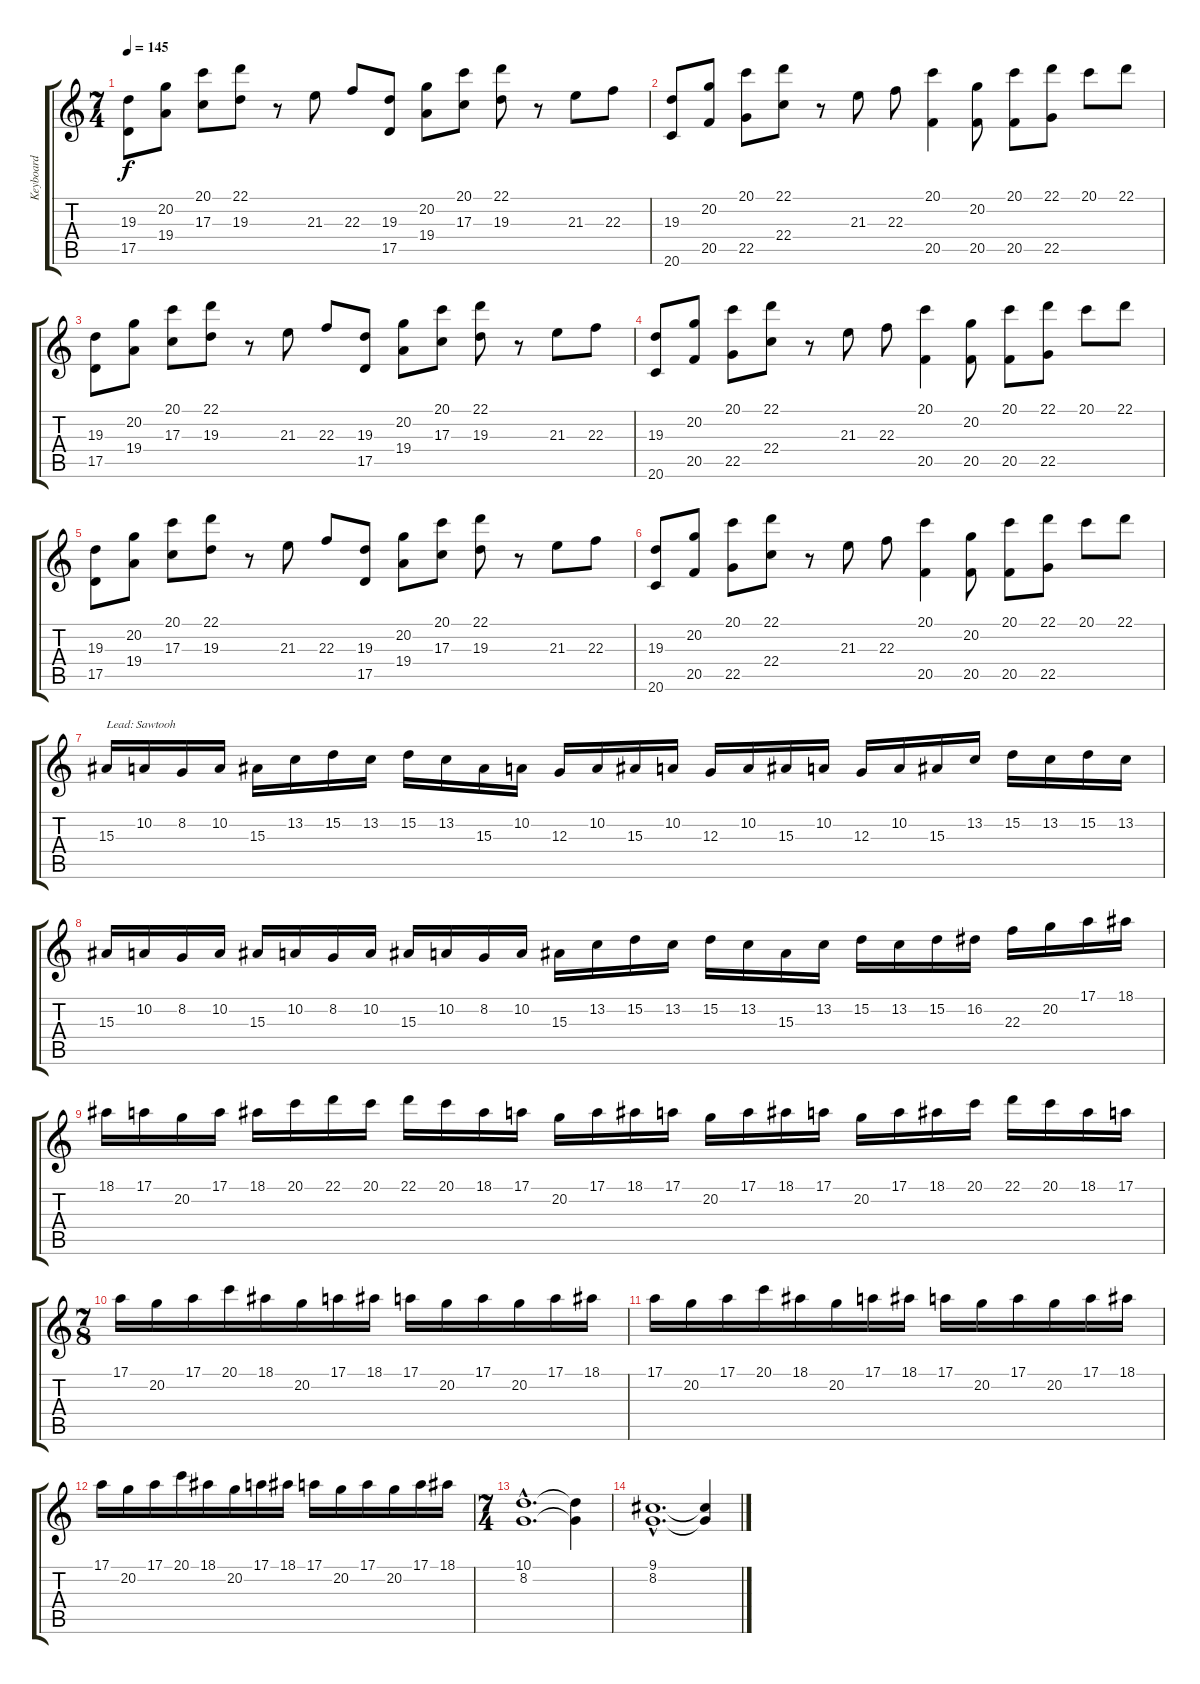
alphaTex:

\track ("Keyboard" "Keyboard") {instrument synthvoice}
\staff {score tabs}
\tuning (E4 B3 G3 D3 A2 E2) {hide}
\ts (7 4)
\tempo 145
\clef g2
\ks c
(19.3 17.5).8{dy f} (20.2 19.4).8 (20.1 17.3).8 (22.1 19.3).8 r.8 21.3.8 22.3.8 (19.3 17.5).8 (20.2 19.4).8 (20.1 17.3).8 (22.1 19.3).8 r.8 21.3.8 22.3.8 |
(19.3 20.6).8 (20.2 20.5).8 (20.1 22.5).8 (22.1 22.4).8 r.8 21.3.8 22.3.8 (20.1 20.5).4 (20.2 20.5).8 (20.1 20.5).8 (22.1 22.5).8 20.1.8 22.1.8 |
(19.3 17.5).8 (20.2 19.4).8 (20.1 17.3).8 (22.1 19.3).8 r.8 21.3.8 22.3.8 (19.3 17.5).8 (20.2 19.4).8 (20.1 17.3).8 (22.1 19.3).8 r.8 21.3.8 22.3.8 |
(19.3 20.6).8 (20.2 20.5).8 (20.1 22.5).8 (22.1 22.4).8 r.8 21.3.8 22.3.8 (20.1 20.5).4 (20.2 20.5).8 (20.1 20.5).8 (22.1 22.5).8 20.1.8 22.1.8 |
(19.3 17.5).8 (20.2 19.4).8 (20.1 17.3).8 (22.1 19.3).8 r.8 21.3.8 22.3.8 (19.3 17.5).8 (20.2 19.4).8 (20.1 17.3).8 (22.1 19.3).8 r.8 21.3.8 22.3.8 |
(19.3 20.6).8 (20.2 20.5).8 (20.1 22.5).8 (22.1 22.4).8 r.8 21.3.8 22.3.8 (20.1 20.5).4 (20.2 20.5).8 (20.1 20.5).8 (22.1 22.5).8 20.1.8 22.1.8 |
15.3.16{txt "Lead: Sawtooh" instrument lead2sawtooth} 10.2.16 8.2.16 10.2.16 15.3.16 13.2.16 15.2.16 13.2.16 15.2.16 13.2.16 15.3.16 10.2.16 12.3.16 10.2.16 15.3.16 10.2.16 12.3.16 10.2.16 15.3.16 10.2.16 12.3.16 10.2.16 15.3.16 13.2.16 15.2.16 13.2.16 15.2.16 13.2.16 |
15.3.16 10.2.16 8.2.16 10.2.16 15.3.16 10.2.16 8.2.16 10.2.16 15.3.16 10.2.16 8.2.16 10.2.16 15.3.16 13.2.16 15.2.16 13.2.16 15.2.16 13.2.16 15.3.16 13.2.16 15.2.16 13.2.16 15.2.16 16.2.16 22.3.16 20.2.16 17.1.16 18.1.16 |
18.1.16 17.1.16 20.2.16 17.1.16 18.1.16 20.1.16 22.1.16 20.1.16 22.1.16 20.1.16 18.1.16 17.1.16 20.2.16 17.1.16 18.1.16 17.1.16 20.2.16 17.1.16 18.1.16 17.1.16 20.2.16 17.1.16 18.1.16 20.1.16 22.1.16 20.1.16 18.1.16 17.1.16 |
\ts (7 8)
17.1.16 20.2.16 17.1.16 20.1.16 18.1.16 20.2.16 17.1.16 18.1.16 17.1.16 20.2.16 17.1.16 20.2.16 17.1.16 18.1.16 |
17.1.16 20.2.16 17.1.16 20.1.16 18.1.16 20.2.16 17.1.16 18.1.16 17.1.16 20.2.16 17.1.16 20.2.16 17.1.16 18.1.16 |
17.1.16 20.2.16 17.1.16 20.1.16 18.1.16 20.2.16 17.1.16 18.1.16 17.1.16 20.2.16 17.1.16 20.2.16 17.1.16 18.1.16 |
\ts (7 4)
(10.1{hac} 8.2{hac}).1{d} (10.1{t} 8.2{t}).4 |
(9.1{hac} 8.2{hac}).1{d} (9.1{t} 8.2{t}).4
